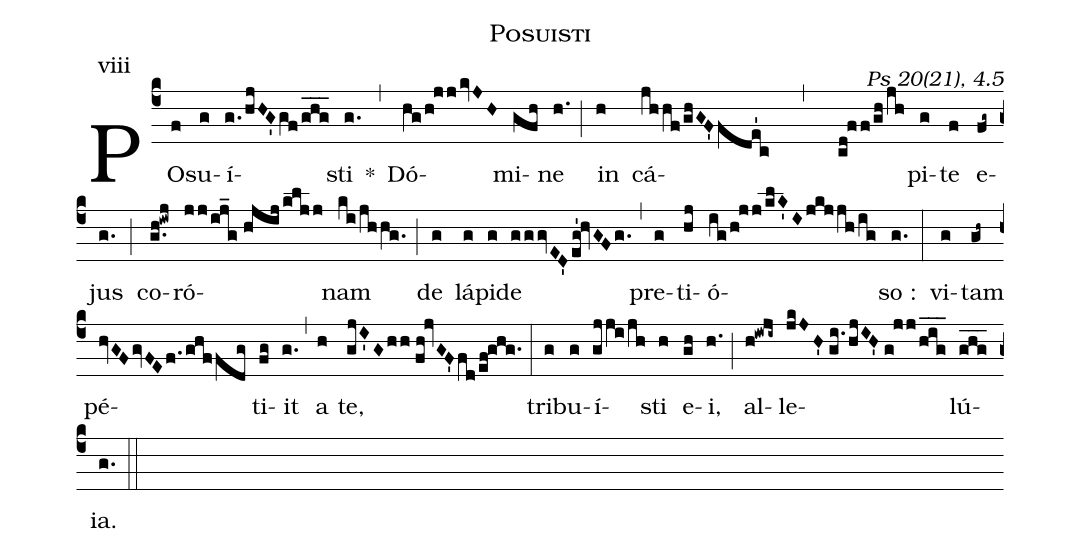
name:Posuisti;
commentary: Ps 20(21), 4.5;
mode:viii;
%%
(c4) PO(f)su(g)í(g./hjHG'gf/ghg___)sti(g.) *(,) Dó(hg/h!jj/kvJH)mi(gfh)ne(h.) (;) in(h) cá(jhhf/ghGF'fde'1c , cd!ff/gh/jh)pi(g)te(f) e(fg~)jus(g.) (;) co(g.h!iwj)ró(jj/ij_g//hjij/kljj)nam(ki/jhhg.) (;) de(g) lá(g)pi(g)de(gggvED'eg'!hvGFg.) (,) pre(g)ti(hj)ó(ig/h!jj/klK'I/jkjjh/ig)so~:(g.) (:) vi(g)tam(gh~) pé(hvGFgvFEf./ghffdg)ti(fg)it(g.) (,) a(h) te,(gjI'Ghh//fh!jvGF'fd/ef!ghg.) (:) tri(g)bu(g)í(gjji/jh)sti(h) e(gh)i,(h.) (;) al(h!iwji~)le(jkJH'//gi./hjIH'//g!jj/hig___)lú(ghg___)ia.(g.) (::)
